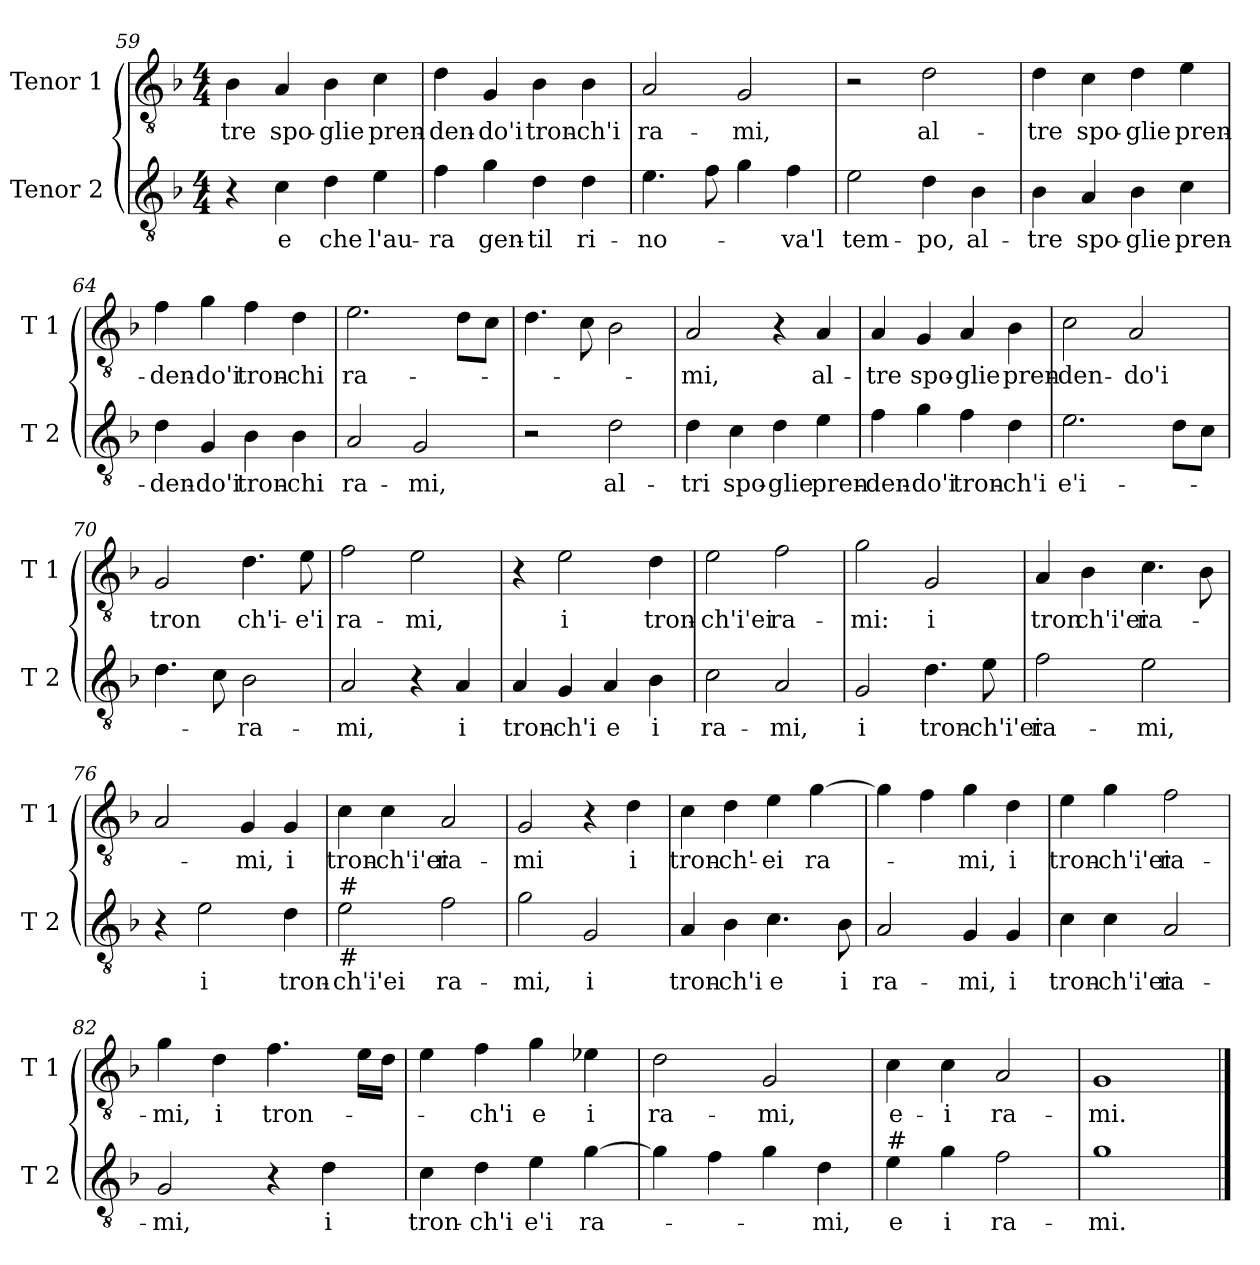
**kern	**text	**kern	**text
*part2	*part2	*part1	*part1
*staff2	*staff2	*staff1	*staff1
*I"Tenor 2	*	*I"Tenor 1	*
*I'T 2	*	*I'T 1	*
*clefGv2	*	*clefGv2	*
*k[b-]	*	*k[b-]	*
*F:	*	*F:	*
*M4/4	*	*M4/4	*
=59	=59	=59	=59
!	!	!	!LO:LY:b
4r	.	4B-\	-tre
!	!LO:LY:b	!	!LO:LY:b
4c\	e	4A/	spo-
!	!LO:LY:b	!	!LO:LY:b
4d\	che	4B-\	-glie
!	!LO:LY:b	!	!LO:LY:b
4e\	l'au-	4c\	pren-
=60	=60	=60	=60
!	!LO:LY:b	!	!LO:LY:b
4f\	-ra	4d\	-den-
!	!LO:LY:b	!	!LO:LY:b
4g\	gen-	4G/	-do'i
!	!LO:LY:b	!	!LO:LY:b
4d\	-til	4B-\	tron-
!	!LO:LY:b	!	!LO:LY:b
4d\	ri-	4B-\	-ch'i
!!LO:LB:g=z
=61	=61	=61	=61
!	!LO:LY:b	!	!LO:LY:b
4.e\	-no-	2A/	ra-
8f\	.	.	.
!	!	!	!LO:LY:b
4g\	.	2G/	-mi,
!	!LO:LY:b	!	!
4f\	-va'l	.	.
=62	=62	=62	=62
!	!LO:LY:b	!	!
2e\	tem-	2r	.
!	!LO:LY:b	!	!LO:LY:b
4d\	-po,	2d\	al-
!	!LO:LY:b	!	!
4B-\	al-	.	.
=63	=63	=63	=63
!	!LO:LY:b	!	!LO:LY:b
4B-\	-tre	4d\	-tre
!	!LO:LY:b	!	!LO:LY:b
4A/	spo-	4c\	spo-
!	!LO:LY:b	!	!LO:LY:b
4B-\	-glie	4d\	-glie
!	!LO:LY:b	!	!LO:LY:b
4c\	pren-	4e\	pren-
=64	=64	=64	=64
!	!LO:LY:b	!	!LO:LY:b
4d\	-den-	4f\	-den-
!	!LO:LY:b	!	!LO:LY:b
4G/	-do'i	4g\	-do'i
!	!LO:LY:b	!	!LO:LY:b
4B-\	tron-	4f\	tron-
!	!LO:LY:b	!	!LO:LY:b
4B-\	-chi	4d\	-chi
=65	=65	=65	=65
!	!LO:LY:b	!	!LO:LY:b
2A/	ra-	2.e\	ra-
!	!LO:LY:b	!	!
2G/	-mi,	.	.
.	.	8d\L	.
.	.	8c\J	.
!!LO:LB:g=z
=66	=66	=66	=66
2r	.	4.d\	.
.	.	8c\	.
!	!LO:LY:b	!	!
2d\	al-	2B-\	.
=67	=67	=67	=67
!	!LO:LY:b	!	!LO:LY:b
4d\	-tri	2A/	-mi,
!	!LO:LY:b	!	!
4c\	spo-	.	.
!	!LO:LY:b	!	!
4d\	-glie	4r	.
!	!LO:LY:b	!	!LO:LY:b
4e\	pren-	4A/	al-
=68	=68	=68	=68
!	!LO:LY:b	!	!LO:LY:b
4f\	-den-	4A/	-tre
!	!LO:LY:b	!	!LO:LY:b
4g\	-do'i	4G/	spo-
!	!LO:LY:b	!	!LO:LY:b
4f\	tron-	4A/	-glie
!	!LO:LY:b	!	!LO:LY:b
4d\	-ch'i	4B-\	pren-
=69	=69	=69	=69
!	!LO:LY:b	!	!LO:LY:b
2.e\	e'i-	2c\	-den-
!	!	!	!LO:LY:b
.	.	2A/	-do'i
8d\L	.	.	.
8c\J	.	.	.
=70	=70	=70	=70
!	!	!	!LO:LY:b
4.d\	.	2G/	tron
8c\	.	.	.
!	!LO:LY:b	!	!LO:LY:b
2B-\	-ra-	4.d\	ch'i-
!	!	!	!LO:LY:b
.	.	8e\	-e'i
!!LO:LB:g=z
=71	=71	=71	=71
!	!LO:LY:b	!	!LO:LY:b
2A/	-mi,	2f\	ra-
!	!	!	!LO:LY:b
4r	.	2e\	-mi,
!	!LO:LY:b	!	!
4A/	i	.	.
=72	=72	=72	=72
!	!LO:LY:b	!	!
4A/	tron-	4r	.
!	!LO:LY:b	!	!LO:LY:b
4G/	-ch'i	2e\	i
!	!LO:LY:b	!	!
4A/	e	.	.
!	!LO:LY:b	!	!LO:LY:b
4B-\	i	4d\	tron-
=73	=73	=73	=73
!	!LO:LY:b	!	!LO:LY:b
2c\	ra-	2e\	-ch'i'ei
!	!LO:LY:b	!	!LO:LY:b
2A/	-mi,	2f\	ra-
=74	=74	=74	=74
!	!LO:LY:b	!	!LO:LY:b
2G/	i	2g\	-mi:
!	!LO:LY:b	!	!LO:LY:b
4.d\	tron-	2G/	i
!	!LO:LY:b	!	!
8e\	-ch'i'ei	.	.
=75	=75	=75	=75
!	!LO:LY:b	!	!LO:LY:b
2f\	ra-	4A/	tron
!	!	!	!LO:LY:b
.	.	4B-\	ch'i'ei
!	!LO:LY:b	!	!LO:LY:b
2e\	-mi,	4.c\	ra-
.	.	8B-\	.
!!LO:LB:g=z
=76	=76	=76	=76
4r	.	2A/	.
!	!LO:LY:b	!	!
2e\	i	.	.
!	!	!	!LO:LY:b
.	.	4G/	-mi,
!	!LO:LY:b	!	!LO:LY:b
4d\	tron-	4G/	i
=77	=77	=77	=77
!LO:TX:a:t=#	!	!	!
!LO:TX:b:t=#	!	!	!
!	!LO:LY:b	!	!LO:LY:b
2e\	-ch'i'ei	4c\	tron-
!	!	!	!LO:LY:b
.	.	4c\	-ch'i'ei
!	!LO:LY:b	!	!LO:LY:b
2f\	ra-	2A/	ra-
=78	=78	=78	=78
!	!LO:LY:b	!	!LO:LY:b
2g\	-mi,	2G/	-mi
!	!LO:LY:b	!	!
2G/	i	4r	.
!	!	!	!LO:LY:b
.	.	4d\	i
=79	=79	=79	=79
!	!LO:LY:b	!	!LO:LY:b
4A/	tron-	4c\	tron-
!	!LO:LY:b	!	!LO:LY:b
4B-\	-ch'i	4d\	-ch'-
!	!LO:LY:b	!	!LO:LY:b
4.c\	e	4e\	-ei
!	!	!	!LO:LY:b
.	.	[4g\	ra-
!	!LO:LY:b	!	!
8B-\	i	.	.
=80	=80	=80	=80
!	!LO:LY:b	!	!
2A/	ra-	4g\]	.
.	.	4f\	.
!	!LO:LY:b	!	!LO:LY:b
4G/	-mi,	4g\	-mi,
!	!LO:LY:b	!	!LO:LY:b
4G/	i	4d\	i
!!LO:LB:g=z
=81	=81	=81	=81
!	!LO:LY:b	!	!LO:LY:b
4c\	tron-	4e\	tron-
!	!LO:LY:b	!	!LO:LY:b
4c\	-ch'i'ei	4g\	-ch'i'ei
!	!LO:LY:b	!	!LO:LY:b
2A/	ra-	2f\	ra-
=82	=82	=82	=82
!	!LO:LY:b	!	!LO:LY:b
2G/	-mi,	4g\	-mi,
!	!	!	!LO:LY:b
.	.	4d\	i
!	!	!	!LO:LY:b
4r	.	4.f\	tron-
!	!LO:LY:b	!	!
4d\	i	.	.
.	.	16e\LL	.
.	.	16d\JJ	.
=83	=83	=83	=83
!	!LO:LY:b	!	!
4c\	tron-	4e\	.
!	!LO:LY:b	!	!LO:LY:b
4d\	-ch'i	4f\	-ch'i
!	!LO:LY:b	!	!LO:LY:b
4e\	e'i	4g\	e
!	!LO:LY:b	!	!LO:LY:b
[4g\	ra-	4e-X\	i
=84	=84	=84	=84
!	!	!	!LO:LY:b
4g\]	.	2d\	ra-
4f\	.	.	.
!	!	!	!LO:LY:b
4g\	.	2G/	-mi,
!	!LO:LY:b	!	!
4d\	-mi,	.	.
=85	=85	=85	=85
!LO:TX:a:t=#	!	!	!
!	!LO:LY:b	!	!LO:LY:b
4e\	e	4c\	e-
!	!LO:LY:b	!	!LO:LY:b
4g\	i	4c\	-i
!	!LO:LY:b	!	!LO:LY:b
2f\	ra-	2A/	ra-
=86	=86	=86	=86
!	!LO:LY:b	!	!LO:LY:b
1g	-mi.	1G	-mi.
==	==	==	==
*-	*-	*-	*-
